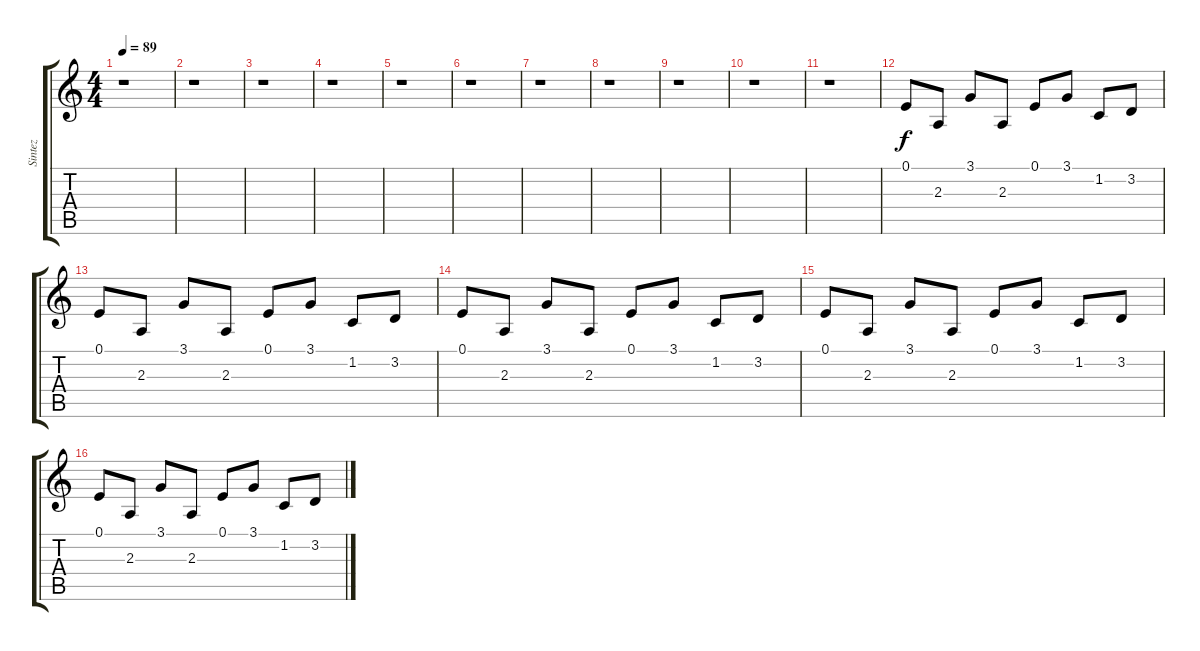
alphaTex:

\track ("Sintez" "Sintez") {instrument lead2sawtooth}
\staff {score tabs}
\tuning (E4 B3 G3 D3 A2 E2) {hide}
\ts (4 4)
\tempo 89
\clef g2
\ks c
r.1{dy f} |
r.1 |
r.1 |
r.1 |
r.1 |
r.1 |
r.1 |
r.1 |
r.1 |
r.1 |
r.1 |
0.1.8 2.3.8 3.1.8 2.3.8 0.1.8 3.1.8 1.2.8 3.2.8 |
0.1.8 2.3.8 3.1.8 2.3.8 0.1.8 3.1.8 1.2.8 3.2.8 |
0.1.8 2.3.8 3.1.8 2.3.8 0.1.8 3.1.8 1.2.8 3.2.8 |
0.1.8 2.3.8 3.1.8 2.3.8 0.1.8 3.1.8 1.2.8 3.2.8 |
0.1.8 2.3.8 3.1.8 2.3.8 0.1.8 3.1.8 1.2.8 3.2.8
